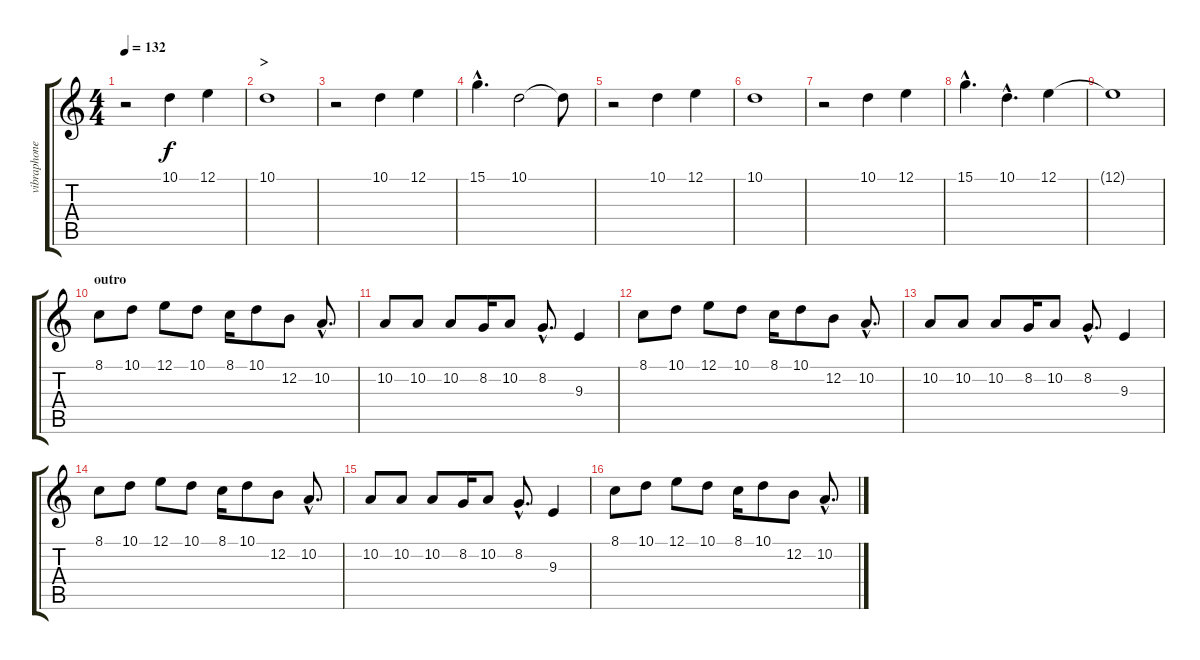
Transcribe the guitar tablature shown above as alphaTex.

\track ("vibraphone" "vibraphone") {instrument vibraphone}
\staff {score tabs}
\tuning (E4 B3 G3 D3 A2 E2) {hide}
\ts (4 4)
\tempo 132
\clef g2
\ks c
r.2{dy f} 10.1.4 12.1.4 |
\section ("" ">")
10.1.1 |
r.2 10.1.4 12.1.4 |
15.1{hac}.4{d} 10.1.2 10.1{t}.8 |
r.2 10.1.4 12.1.4 |
10.1.1 |
r.2 10.1.4 12.1.4 |
15.1{hac}.4{d} 10.1{hac}.4{d} 12.1.4 |
12.1{t}.1 |
\section ("" "outro")
8.1.8 10.1.8 12.1.8 10.1.8 8.1.16 10.1.8 12.2.8 10.2{hac}.8{d} |
10.2.8 10.2.8 10.2.8 8.2.16 10.2.8 8.2{hac}.8{d} 9.3.4 |
8.1.8 10.1.8 12.1.8 10.1.8 8.1.16 10.1.8 12.2.8 10.2{hac}.8{d} |
10.2.8 10.2.8 10.2.8 8.2.16 10.2.8 8.2{hac}.8{d} 9.3.4 |
8.1.8 10.1.8 12.1.8 10.1.8 8.1.16 10.1.8 12.2.8 10.2{hac}.8{d} |
10.2.8 10.2.8 10.2.8 8.2.16 10.2.8 8.2{hac}.8{d} 9.3.4 |
8.1.8 10.1.8 12.1.8 10.1.8 8.1.16 10.1.8 12.2.8 10.2{hac}.8{d}
